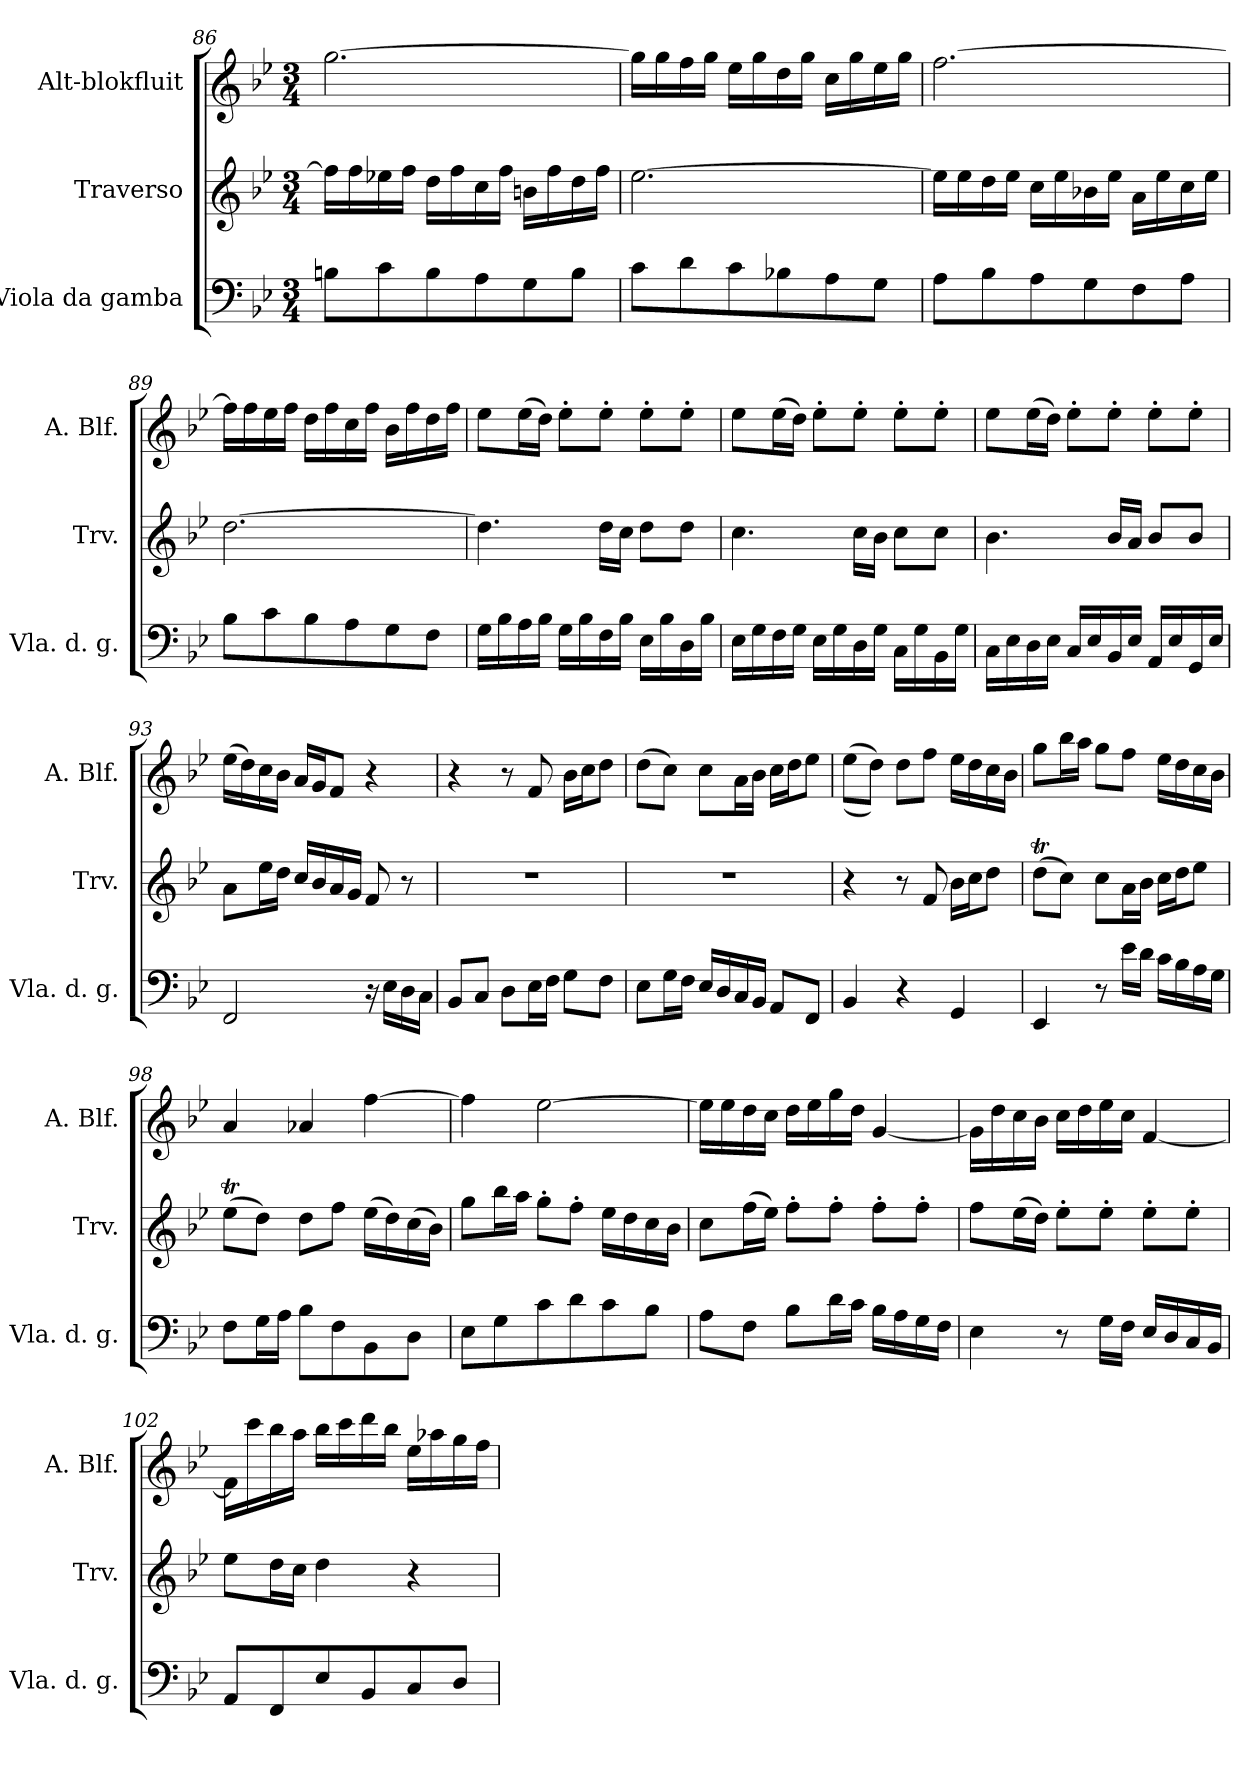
**kern	**kern	**kern
*part3	*part2	*part1
*staff3	*staff2	*staff1
*I"Viola da gamba	*I"Traverso	*I"Alt-blokfluit
*I'Vla. d. g.	*I'Trv.	*I'A. Blf.
*clefF4	*clefG2	*clefG2
*k[b-e-]	*k[b-e-]	*k[b-e-]
*M3/4	*M3/4	*M3/4
=86	=86	=86
8Bn\L	16ff\LL]	[2.gg\
.	16ff\	.
8c\	16ee-X\	.
.	16ff\JJ	.
8B\	16dd\LL	.
.	16ff\	.
8A\	16cc\	.
.	16ff\JJ	.
8G\	16bn\LL	.
.	16ff\	.
8B\J	16dd\	.
.	16ff\JJ	.
=87	=87	=87
8c\L	[2.ee-\	16gg\LL]
.	.	16gg\
8d\	.	16ff\
.	.	16gg\JJ
8c\	.	16ee-\LL
.	.	16gg\
8B-X\	.	16dd\
.	.	16gg\JJ
8A\	.	16cc\LL
.	.	16gg\
8G\J	.	16ee-\
.	.	16gg\JJ
!!LO:PB:g=z
=88	=88	=88
8A\L	16ee-\LL]	[2.ff\
.	16ee-\	.
8B-\	16dd\	.
.	16ee-\JJ	.
8A\	16cc\LL	.
.	16ee-\	.
8G\	16b-X\	.
.	16ee-\JJ	.
8F\	16a\LL	.
.	16ee-\	.
8A\J	16cc\	.
.	16ee-\JJ	.
=89	=89	=89
8B-\L	[2.dd\	16ff\LL]
.	.	16ff\
8c\	.	16ee-\
.	.	16ff\JJ
8B-\	.	16dd\LL
.	.	16ff\
8A\	.	16cc\
.	.	16ff\JJ
8G\	.	16b-\LL
.	.	16ff\
8F\J	.	16dd\
.	.	16ff\JJ
=90	=90	=90
16G\LL	4.dd\]	8ee-\L
16B-\	.	.
16A\	.	(16ee-\L
16B-\JJ	.	16dd\JJ)
16G\LL	.	8ee-'\L
16B-\	.	.
16F\	16dd\LL	8ee-'\J
16B-\JJ	16cc\JJ	.
16E-\LL	8dd\L	8ee-'\L
16B-\	.	.
16D\	8dd\J	8ee-'\J
16B-\JJ	.	.
!!LO:LB:g=z
=91	=91	=91
16E-\LL	4.cc\	8ee-\L
16G\	.	.
16F\	.	(16ee-\L
16G\JJ	.	16dd\JJ)
16E-\LL	.	8ee-'\L
16G\	.	.
16D\	16cc\LL	8ee-'\J
16G\JJ	16b-\JJ	.
16C\LL	8cc\L	8ee-'\L
16G\	.	.
16BB-\	8cc\J	8ee-'\J
16G\JJ	.	.
=92	=92	=92
16C\LL	4.b-\	8ee-\L
16E-\	.	.
16D\	.	(16ee-\L
16E-\JJ	.	16dd\JJ)
16C/LL	.	8ee-'\L
16E-/	.	.
16BB-/	16b-/LL	8ee-'\J
16E-/JJ	16a/JJ	.
16AA/LL	8b-/L	8ee-'\L
16E-/	.	.
16GG/	8b-/J	8ee-'\J
16E-/JJ	.	.
=93	=93	=93
2FF/	8a\L	(16ee-\LL
.	.	16dd\)
.	16ee-\L	16cc\
.	16dd\JJ	16b-\JJ
.	16cc/LL	16a/LL
.	16b-/	16g/J
.	16a/	8f/J
.	16g/JJ	.
16r	8f/	4r
16E-\LL	.	.
16D\	8r	.
16C\JJ	.	.
!!LO:LB:g=z
=94	=94	=94
8BB-/L	2.r	4r
8C/J	.	.
8D\L	.	8r
16E-\L	.	8f/
16F\JJ	.	.
8G\L	.	16b-\LL
.	.	16cc\J
8F\J	.	8dd\J
=95	=95	=95
8E-\L	2.r	(8dd\L
16G\L	.	8cc\J)
16F\JJ	.	.
16E-/LL	.	8cc\L
16D/	.	.
16C/	.	16a\L
16BB-/JJ	.	16b-\JJ
8AA/L	.	16cc\LL
.	.	16dd\J
8FF/J	.	8ee-\J
=96	=96	=96
4BB-/	4r	((8ee-\L
.	.	8dd\J))
4r	8r	8dd\L
.	8f/	8ff\J
4GG/	16b-\LL	16ee-\LL
.	16cc\J	16dd\
.	8dd\J	16cc\
.	.	16b-\JJ
=97	=97	=97
4EE-/	(8ddt\L	8gg\L
.	8cc\J)	16bb-\L
.	.	16aa\JJ
8r	8cc\L	8gg\L
16e-\LL	16a\L	8ff\J
16d\JJ	16b-\JJ	.
16c\LL	16cc\LL	16ee-\LL
16B-\	16dd\J	16dd\
16A\	8ee-\J	16cc\
16G\JJ	.	16b-\JJ
!!LO:LB:g=z
=98	=98	=98
8F\L	(8ee-T\L	4a/
16G\L	8dd\J)	.
16A\JJ	.	.
8B-\L	8dd\L	4a-X/
8F\	8ff\J	.
8BB-\	(16ee-\LL	[4ff\
.	16dd\)	.
8D\J	(16cc\	.
.	16b-\JJ)	.
=99	=99	=99
8E-\L	8gg\L	4ff\]
8G\	16bb-\L	.
.	16aa\JJ	.
8c\	8gg'\L	[2ee-\
8d\	8ff'\J	.
8c\	16ee-\LL	.
.	16dd\	.
8B-\J	16cc\	.
.	16b-\JJ	.
=100	=100	=100
8A\L	8cc\L	16ee-\LL]
.	.	16ee-\
8F\J	(16ff\L	16dd\
.	16ee-\JJ)	16cc\JJ
8B-\L	8ff'\L	16dd\LL
.	.	16ee-\
16d\L	8ff'\J	16gg\
16c\JJ	.	16dd\JJ
16B-\LL	8ff'\L	[4g/
16A\	.	.
16G\	8ff'\J	.
16F\JJ	.	.
!!LO:PB:g=z
=101	=101	=101
4E-\	8ff\L	16g\LL]
.	.	16dd\
.	(16ee-\L	16cc\
.	16dd\JJ)	16b-\JJ
8r	8ee-'\L	16cc\LL
.	.	16dd\
16G\LL	8ee-'\J	16ee-\
16F\JJ	.	16cc\JJ
16E-/LL	8ee-'\L	[4f/
16D/	.	.
16C/	8ee-'\J	.
16BB-/JJ	.	.
=102	=102	=102
8AA/L	8ee-\L	16f\LL]
.	.	16ccc\
8FF/	16dd\L	16bb-\
.	16cc\JJ	16aa\JJ
8E-/	4dd\	16bb-\LL
.	.	16ccc\
8BB-/	.	16ddd\
.	.	16bb-\JJ
8C/	4r	16ee-\LL
.	.	16aa-X\
8D/J	.	16gg\
.	.	16ff\JJ
=	=	=
*-	*-	*-
